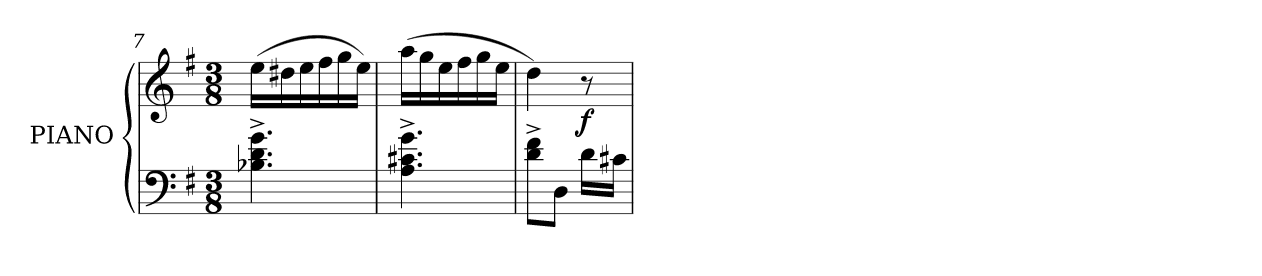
**kern	**kern	**dynam
*part1	*part1	*part1
*staff2	*staff1	*staff1/2
*I"PIANO	*	*
*I'Pno.	*	*
!!LO:LB:g=z
*clefF4	*clefG2	*
*k[f#]	*k[f#]	*
*M3/8	*M3/8	*
=7	=7	=7
4.B-X\^ 4.d\^ 4.g\^	(>16ee\LL	.
.	16dd#X\	.
.	16ee\	.
.	16ff#\	.
.	16gg\	.
.	16ee\JJ)	.
=8	=8	=8
4.A\^ 4.c#X\^ 4.g\^	(>16aa\LL	.
.	16gg\	.
.	16ee\	.
.	16ff#\	.
.	16gg\	.
.	16ee\JJ	.
=9	=9	=9
8d\^ 8f#\^L	4dd\)	.
8D\J	.	.
!	!	!LO:DY:b
16d\LL	8r	f
16c#X\JJ	.	.
=	=	=
*-	*-	*-
